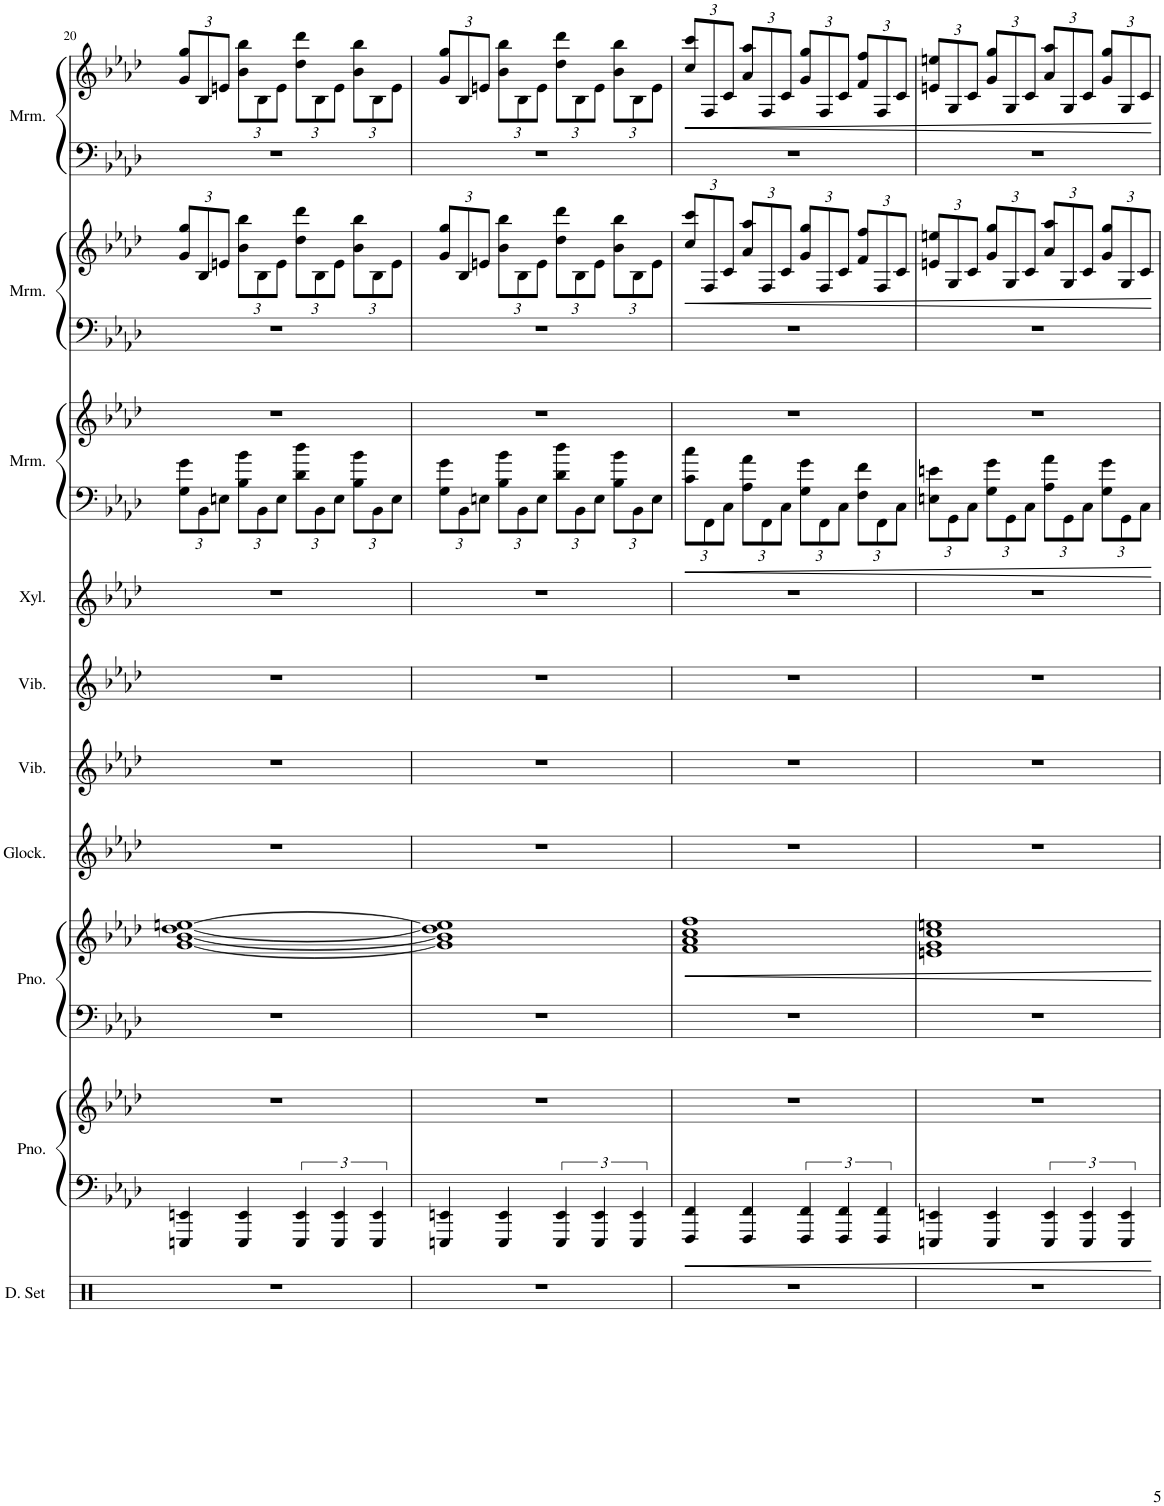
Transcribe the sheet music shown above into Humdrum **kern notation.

**kern	**kern	**kern	**kern	**kern	**dynam	**kern	**kern	**kern	**kern	**kern	**kern	**kern	**kern	**dynam	**kern	**kern	**dynam
*part10	*part9	*part9	*part8	*part8	*part8	*part7	*part6	*part5	*part4	*part3	*part3	*part2	*part2	*part2	*part1	*part1	*part1
*staff15	*staff14	*staff13	*staff12	*staff11	*staff11/12	*staff10	*staff9	*staff8	*staff7	*staff6	*staff5	*staff4	*staff3	*staff3/4	*staff2	*staff1	*staff1/2
*I"Drumset	*I"Piano	*	*I"Piano	*	*	*I"Glockenspiel	*I"Vibraphone	*I"Vibraphone	*I"Xylophone	*I"Marimba	*	*I"Marimba	*	*	*I"Marimba	*	*
*I'D. Set	*I'Pno.	*	*I'Pno.	*	*	*I'Glock.	*I'Vib.	*I'Vib.	*I'Xyl.	*I'Mrm.	*	*I'Mrm.	*	*	*I'Mrm.	*	*
!!LO:PB:g=z
*clefX	*clefF4	*clefG2	*clefF4	*clefG2	*	*clefG2	*clefG2	*clefG2	*clefG2	*clefF4	*clefG2	*clefF4	*clefG2	*	*clefF4	*clefG2	*
*	*	*	*	*	*	*Trd-14c-24	*	*	*Trd-7c-12	*	*	*	*	*	*	*	*
*k[]	*k[b-e-a-d-]	*k[b-e-a-d-]	*k[b-e-a-d-]	*k[b-e-a-d-]	*	*k[b-e-a-d-]	*k[b-e-a-d-]	*k[b-e-a-d-]	*k[b-e-a-d-]	*k[b-e-a-d-]	*k[b-e-a-d-]	*k[b-e-a-d-]	*k[b-e-a-d-]	*	*k[b-e-a-d-]	*k[b-e-a-d-]	*
*M4/4	*M4/4	*M4/4	*M4/4	*M4/4	*	*M4/4	*M4/4	*M4/4	*M4/4	*M4/4	*M4/4	*M4/4	*M4/4	*	*M4/4	*M4/4	*
*	*	*	*	*	*	*	*	*	*	*Xbrackettup	*	*	*Xbrackettup	*	*	*Xbrackettup	*
=20	=20	=20	=20	=20	=20	=20	=20	=20	=20	=20	=20	=20	=20	=20	=20	=20	=20
1r	4EEEn/ 4EEn/	1r	1r	[1g [1b- [1dd- [1een	.	1r	1r	1r	1r	12G\ 12g\L	1r	1r	12g/ 12gg/L	.	1r	12g/ 12gg/L	.
.	.	.	.	.	.	.	.	.	.	12BB-\	.	.	12B-/	.	.	12B-/	.
.	.	.	.	.	.	.	.	.	.	12En\J	.	.	12en/J	.	.	12en/J	.
.	4EEE/ 4EE/	.	.	.	.	.	.	.	.	12B-\ 12b-\L	.	.	12b-\ 12bb-\L	.	.	12b-\ 12bb-\L	.
.	.	.	.	.	.	.	.	.	.	12BB-\	.	.	12B-\	.	.	12B-\	.
.	.	.	.	.	.	.	.	.	.	12E\J	.	.	12e\J	.	.	12e\J	.
.	6EEE/ 6EE/	.	.	.	.	.	.	.	.	12d-\ 12dd-\L	.	.	12dd-\ 12ddd-\L	.	.	12dd-\ 12ddd-\L	.
.	.	.	.	.	.	.	.	.	.	12BB-\	.	.	12B-\	.	.	12B-\	.
.	6EEE/ 6EE/	.	.	.	.	.	.	.	.	12E\J	.	.	12e\J	.	.	12e\J	.
.	.	.	.	.	.	.	.	.	.	12B-\ 12b-\L	.	.	12b-\ 12bb-\L	.	.	12b-\ 12bb-\L	.
.	6EEE/ 6EE/	.	.	.	.	.	.	.	.	12BB-\	.	.	12B-\	.	.	12B-\	.
.	.	.	.	.	.	.	.	.	.	12E\J	.	.	12e\J	.	.	12e\J	.
=21	=21	=21	=21	=21	=21	=21	=21	=21	=21	=21	=21	=21	=21	=21	=21	=21	=21
1r	4EEEn/ 4EEn/	1r	1r	1g] 1b-] 1dd-] 1ee]	.	1r	1r	1r	1r	12G\ 12g\L	1r	1r	12g/ 12gg/L	.	1r	12g/ 12gg/L	.
.	.	.	.	.	.	.	.	.	.	12BB-\	.	.	12B-/	.	.	12B-/	.
.	.	.	.	.	.	.	.	.	.	12En\J	.	.	12en/J	.	.	12en/J	.
.	4EEE/ 4EE/	.	.	.	.	.	.	.	.	12B-\ 12b-\L	.	.	12b-\ 12bb-\L	.	.	12b-\ 12bb-\L	.
.	.	.	.	.	.	.	.	.	.	12BB-\	.	.	12B-\	.	.	12B-\	.
.	.	.	.	.	.	.	.	.	.	12E\J	.	.	12e\J	.	.	12e\J	.
.	6EEE/ 6EE/	.	.	.	.	.	.	.	.	12d-\ 12dd-\L	.	.	12dd-\ 12ddd-\L	.	.	12dd-\ 12ddd-\L	.
.	.	.	.	.	.	.	.	.	.	12BB-\	.	.	12B-\	.	.	12B-\	.
.	6EEE/ 6EE/	.	.	.	.	.	.	.	.	12E\J	.	.	12e\J	.	.	12e\J	.
.	.	.	.	.	.	.	.	.	.	12B-\ 12b-\L	.	.	12b-\ 12bb-\L	.	.	12b-\ 12bb-\L	.
.	6EEE/ 6EE/	.	.	.	.	.	.	.	.	12BB-\	.	.	12B-\	.	.	12B-\	.
.	.	.	.	.	.	.	.	.	.	12E\J	.	.	12e\J	.	.	12e\J	.
=22	=22	=22	=22	=22	=22	=22	=22	=22	=22	=22	=22	=22	=22	=22	=22	=22	=22
!	!	!	!	!	!LO:HP:b	!	!	!	!	!	!	!	!	!LO:HP:b	!	!	!LO:HP:b
1r	4FFF/ 4FF/	1r	1r	1f 1a- 1cc 1ff	<	1r	1r	1r	1r	12c\ 12cc\L	1r	1r	12cc/ 12ccc/L	<	1r	12cc/ 12ccc/L	<
.	.	.	.	.	.	.	.	.	.	12FF\	.	.	12F/	.	.	12F/	.
.	.	.	.	.	.	.	.	.	.	12C\J	.	.	12c/J	.	.	12c/J	.
.	4FFF/ 4FF/	.	.	.	.	.	.	.	.	12A-\ 12a-\L	.	.	12a-/ 12aa-/L	.	.	12a-/ 12aa-/L	.
.	.	.	.	.	.	.	.	.	.	12FF\	.	.	12F/	.	.	12F/	.
.	.	.	.	.	.	.	.	.	.	12C\J	.	.	12c/J	.	.	12c/J	.
.	6FFF/ 6FF/	.	.	.	.	.	.	.	.	12G\ 12g\L	.	.	12g/ 12gg/L	.	.	12g/ 12gg/L	.
.	.	.	.	.	.	.	.	.	.	12FF\	.	.	12F/	.	.	12F/	.
.	6FFF/ 6FF/	.	.	.	.	.	.	.	.	12C\J	.	.	12c/J	.	.	12c/J	.
.	.	.	.	.	.	.	.	.	.	12F\ 12f\L	.	.	12f/ 12ff/L	.	.	12f/ 12ff/L	.
.	6FFF/ 6FF/	.	.	.	.	.	.	.	.	12FF\	.	.	12F/	.	.	12F/	.
.	.	.	.	.	.	.	.	.	.	12C\J	.	.	12c/J	.	.	12c/J	.
=23	=23	=23	=23	=23	=23	=23	=23	=23	=23	=23	=23	=23	=23	=23	=23	=23	=23
1r	4EEEn/ 4EEn/	1r	1r	1en 1g 1cc 1een	.	1r	1r	1r	1r	12En\ 12en\L	1r	1r	12en/ 12een/L	.	1r	12en/ 12een/L	.
.	.	.	.	.	.	.	.	.	.	12GG\	.	.	12G/	.	.	12G/	.
.	.	.	.	.	.	.	.	.	.	12C\J	.	.	12c/J	.	.	12c/J	.
.	4EEE/ 4EE/	.	.	.	.	.	.	.	.	12G\ 12g\L	.	.	12g/ 12gg/L	.	.	12g/ 12gg/L	.
.	.	.	.	.	.	.	.	.	.	12GG\	.	.	12G/	.	.	12G/	.
.	.	.	.	.	.	.	.	.	.	12C\J	.	.	12c/J	.	.	12c/J	.
.	6EEE/ 6EE/	.	.	.	.	.	.	.	.	12A-\ 12a-\L	.	.	12a-/ 12aa-/L	.	.	12a-/ 12aa-/L	.
.	.	.	.	.	.	.	.	.	.	12GG\	.	.	12G/	.	.	12G/	.
.	6EEE/ 6EE/	.	.	.	.	.	.	.	.	12C\J	.	.	12c/J	.	.	12c/J	.
.	.	.	.	.	.	.	.	.	.	12G\ 12g\L	.	.	12g/ 12gg/L	.	.	12g/ 12gg/L	.
.	6EEE/ 6EE/	.	.	.	.	.	.	.	.	12GG\	.	.	12G/	.	.	12G/	.
.	.	.	.	.	.	.	.	.	.	12C\J	.	.	12c/J	.	.	12c/J	.
.	.	.	.	.	[	.	.	.	.	.	.	.	.	[	.	.	[
=	=	=	=	=	=	=	=	=	=	=	=	=	=	=	=	=	=
*-	*-	*-	*-	*-	*-	*-	*-	*-	*-	*-	*-	*-	*-	*-	*-	*-	*-
